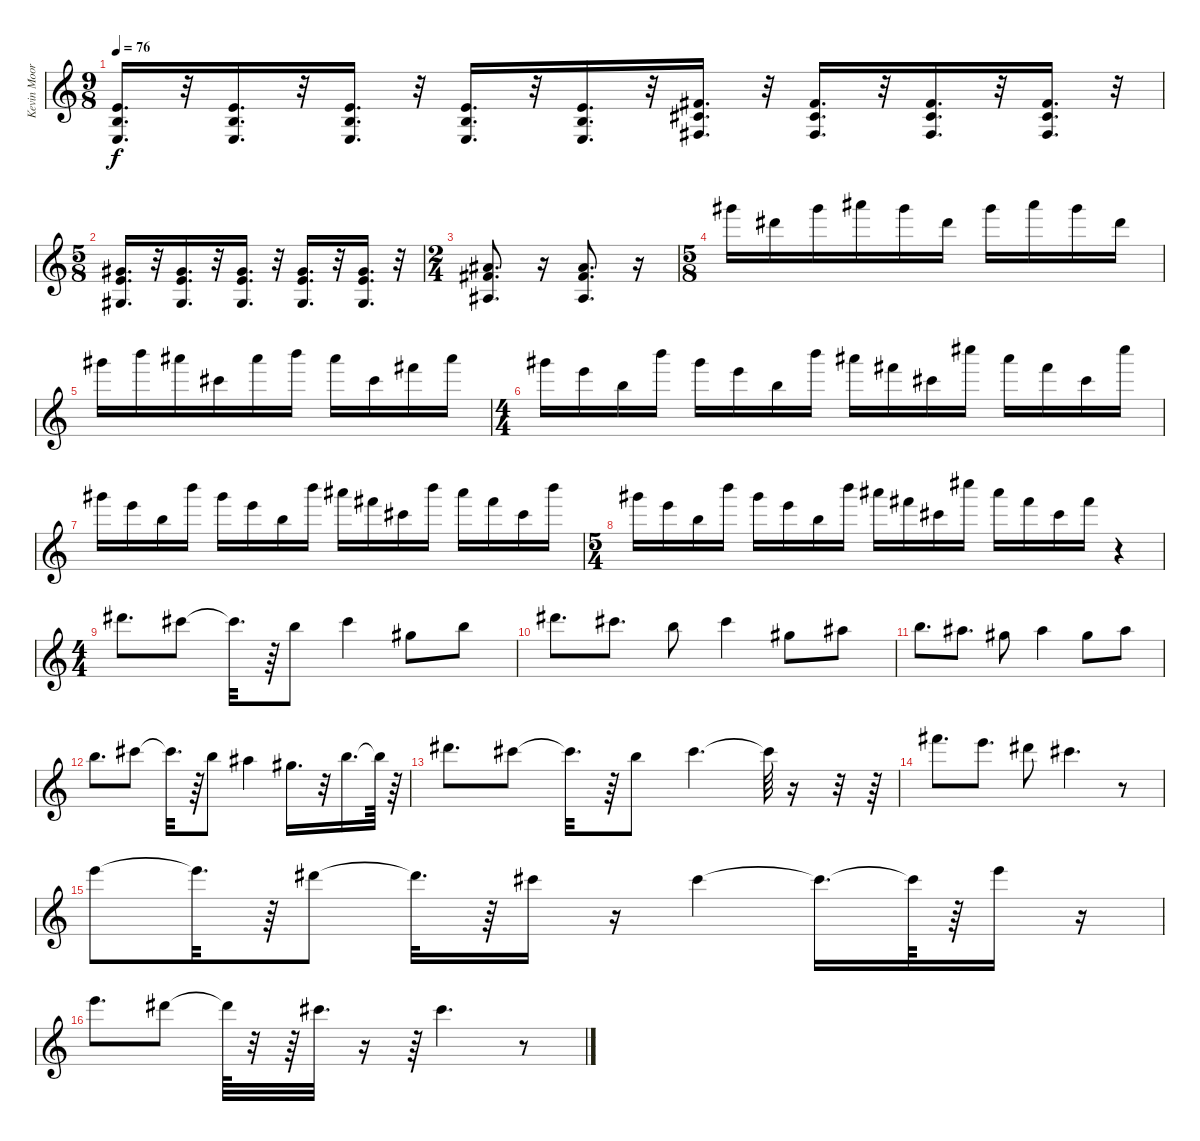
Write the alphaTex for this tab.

\track ("Kevin Moore (Keyboard)" "Kevin Moor") {instrument drawbarorgan}
\staff {score}
\tuning (E5 B4 G4 D4 A3 D3) {hide}
\ts (9 8)
\tempo 76
\clef g2
\ks c
(2.4 2.5 2.6).16{d dy f} r.32 (2.4 2.5 2.6).16{d} r.32 (2.4 2.5 2.6).16{d} r.32 (2.4 2.5 2.6).16{d} r.32 (2.4 2.5 2.6).16{d} r.32 (4.4 4.5 4.6).16{d} r.32 (4.4 4.5 4.6).16{d} r.32 (4.4 4.5 4.6).16{d} r.32 (4.4 4.5 4.6).16{d} r.32 |
\ts (5 8)
(1.3 2.4 6.6).16{d} r.32 (1.3 2.4 6.6).16{d} r.32 (1.3 2.4 6.6).16{d} r.32 (1.3 2.4 6.6).16{d} r.32 (1.3 2.4 6.6).16{d} r.32 |
\ts (2 4)
(3.3 4.4 1.5).8{d} r.16 (3.3 4.4 1.5).8{d} r.16 |
\ts (5 8)
16.1.16 16.2.16 16.1.16 18.1.16 16.1.16 16.2.16 16.1.16 18.1.16 16.1.16 16.2.16 |
16.1.16 19.1.16 18.1.16 18.3.16 18.1.16 19.1.16 18.1.16 18.3.16 19.2.16 18.1.16 |
\ts (4 4)
16.1.16 17.2.16 16.3.16 19.1.16 16.1.16 17.2.16 16.3.16 19.1.16 18.1.16 19.2.16 18.3.16 21.1.16 18.1.16 19.2.16 18.3.16 21.1.16 |
21.2.16 21.3.16 21.4.16 19.1.16 21.2.16 21.3.16 21.4.16 19.1.16 18.1.16 19.2.16 18.3.16 19.1.16 18.1.16 19.2.16 18.3.16 19.1.16 |
\ts (5 4)
16.1.16 17.2.16 16.3.16 19.1.16 16.1.16 17.2.16 16.3.16 19.1.16 18.1.16 19.2.16 18.3.16 21.1.16 18.1.16 19.2.16 18.3.16 19.2.16 r.4 |
\ts (4 4)
20.3.8{d instrument brightacousticpiano} 18.3.8 18.3{t}.32{d} r.64 16.3.8 14.2.4 13.3.8 12.2.8 |
11.1.8{d} 9.1.8{d} 7.1.8 9.1.4 9.2.8 6.1.8 |
7.1.8{d} 6.1.8{d} 4.1.8 6.1.4 4.1.8 6.1.8 |
7.1.8{d} 9.1.8 9.1{t}.32{d} r.64 7.1.8 6.1.4 4.1.16{d} r.32 7.1.16{d} 7.1{t}.64 r.64 |
11.1.8{d} 9.1.8 9.1{t}.32{d} r.64 7.1.8 9.1.4{d} 9.1{t}.64 r.16 r.32 r.64 |
14.1.8{d} 12.1.8{d} 11.1.8 9.1.4{d} r.8 |
12.1.8 12.1{t}.32{d} r.64 11.1.8 11.1{t}.32{d} r.64 9.1.16 r.16 9.1.4 9.1{t}.16{d} 9.1{t}.64 r.64 12.1.16 r.16 |
12.1.8{d} 11.1.8 11.1{t}.64 r.32 r.64 9.1.32{d} r.16 r.64 9.1.4{d} r.8
